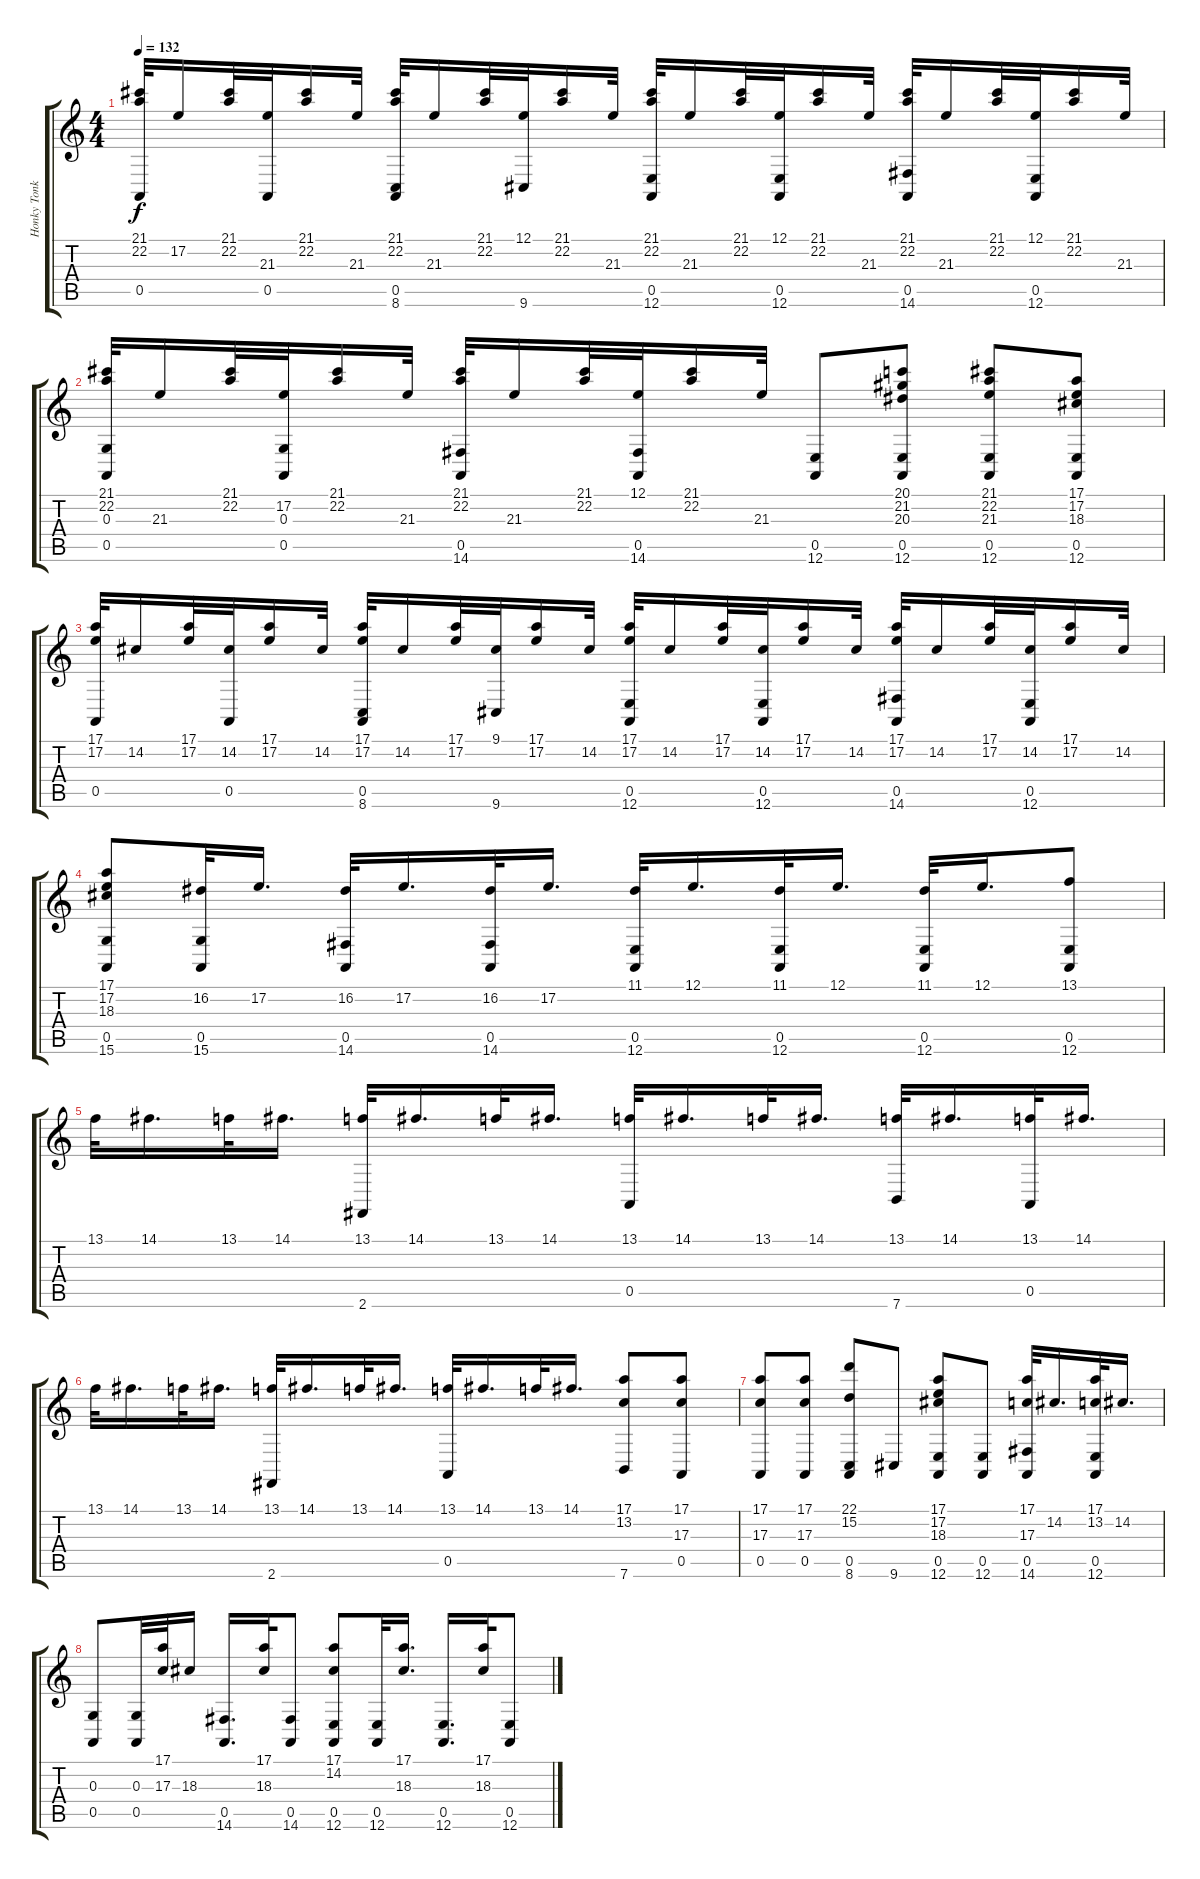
\track ("Honky Tonk Piano" "Honky Tonk") {instrument honkytonkpiano}
\staff {score tabs}
\tuning (E4 B3 G3 D3 A2 E2) {hide}
\ts (4 4)
\tempo 132
\clef g2
\ks c
(21.1 22.2 0.5).32{dy f} 17.2.16 (21.1 22.2).32 (21.3 0.5).32 (21.1 22.2).16 21.3.32 (21.1 22.2 0.5 8.6).32 21.3.16 (21.1 22.2).32 (12.1 9.6).32 (21.1 22.2).16 21.3.32 (21.1 22.2 0.5 12.6).32 21.3.16 (21.1 22.2).32 (12.1 0.5 12.6).32 (21.1 22.2).16 21.3.32 (21.1 22.2 0.5 14.6).32 21.3.16 (21.1 22.2).32 (12.1 0.5 12.6).32 (21.1 22.2).16 21.3.32 |
(21.1 22.2 0.3 0.5).32 21.3.16 (21.1 22.2).32 (17.2 0.3 0.5).32 (21.1 22.2).16 21.3.32 (21.1 22.2 0.5 14.6).32 21.3.16 (21.1 22.2).32 (12.1 0.5 14.6).32 (21.1 22.2).16 21.3.32 (0.5 12.6).8 (20.1 21.2 20.3 0.5 12.6).8 (21.1 22.2 21.3 0.5 12.6).8 (17.1 17.2 18.3 0.5 12.6).8 |
(17.1 17.2 0.5).32 14.2.16 (17.1 17.2).32 (14.2 0.5).32 (17.1 17.2).16 14.2.32 (17.1 17.2 0.5 8.6).32 14.2.16 (17.1 17.2).32 (9.1 9.6).32 (17.1 17.2).16 14.2.32 (17.1 17.2 0.5 12.6).32 14.2.16 (17.1 17.2).32 (14.2 0.5 12.6).32 (17.1 17.2).16 14.2.32 (17.1 17.2 0.5 14.6).32 14.2.16 (17.1 17.2).32 (14.2 0.5 12.6).32 (17.1 17.2).16 14.2.32 |
(17.1 17.2 18.3 0.5 15.6).8 (16.2 0.5 15.6).32 17.2.16{d} (16.2 0.5 14.6).32 17.2.16{d} (16.2 0.5 14.6).32 17.2.16{d} (11.1 0.5 12.6).32 12.1.16{d} (11.1 0.5 12.6).32 12.1.16{d} (11.1 0.5 12.6).32 12.1.16{d} (13.1 0.5 12.6).8 |
13.1.32 14.1.16{d} 13.1.32 14.1.16{d} (13.1 2.6).32 14.1.16{d} 13.1.32 14.1.16{d} (13.1 0.5).32 14.1.16{d} 13.1.32 14.1.16{d} (13.1 7.6).32 14.1.16{d} (13.1 0.5).32 14.1.16{d} |
13.1.32 14.1.16{d} 13.1.32 14.1.16{d} (13.1 2.6).32 14.1.16{d} 13.1.32 14.1.16{d} (13.1 0.5).32 14.1.16{d} 13.1.32 14.1.16{d} (17.1 13.2 7.6).8 (17.1 17.3 0.5).8 |
(17.1 17.3 0.5).8 (17.1 17.3 0.5).8 (22.1 15.2 0.5 8.6).8 9.6.8 (17.1 17.2 18.3 0.5 12.6).8 (0.5 12.6).8 (17.1 17.3 0.5 14.6).32 14.2.16{d} (17.1 13.2 0.5 12.6).32 14.2.16{d} |
(0.3 0.5).8 (0.3 0.5).32 (17.1 17.3).32 18.3.16 (0.5 14.6).16{d} (17.1 18.3).32 (0.5 14.6).8 (17.1 14.2 0.5 12.6).8 (0.5 12.6).32 (17.1 18.3).16{d} (0.5 12.6).16{d} (17.1 18.3).32 (0.5 12.6).8
